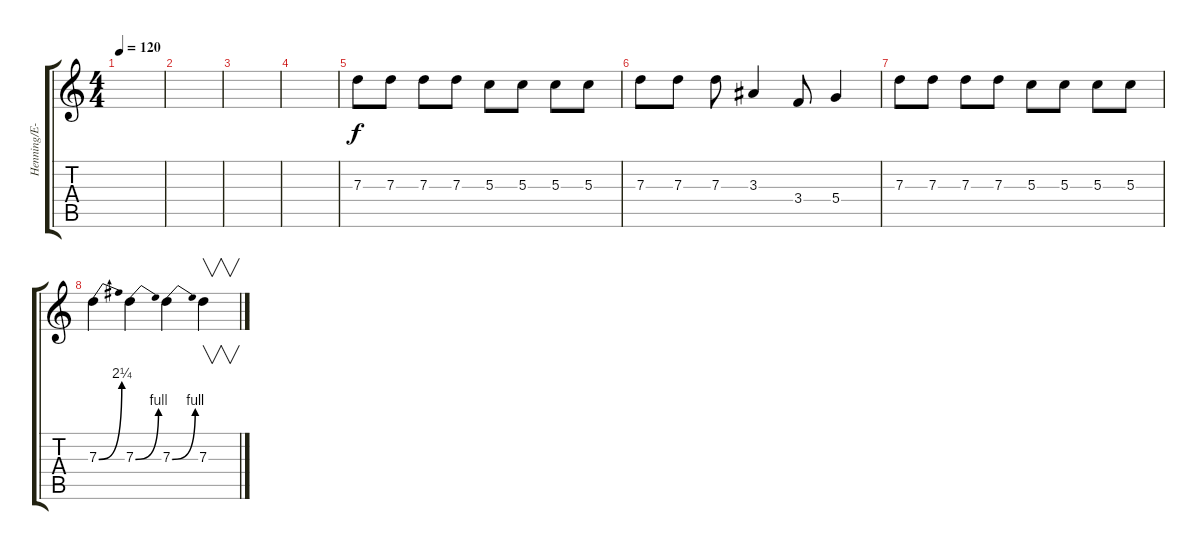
\track ("Henning/E-Guitar/Fills/Solo" "Henning/E-") {instrument overdrivenguitar}
\staff {score tabs}
\tuning (E4 B3 G3 D3 A2 E2) {hide}
\ts (4 4)
\tempo 120
\clef g2
\ks c
|
|
|
|
7.3.8 7.3.8 7.3.8 7.3.8 5.3.8 5.3.8 5.3.8 5.3.8 |
7.3.8 7.3.8 7.3.8 3.3.4 3.4.8 5.4.4 |
7.3.8 7.3.8 7.3.8 7.3.8 5.3.8 5.3.8 5.3.8 5.3.8 |
7.3{be (bend 0 0 60 9)}.4 7.3{be (bend 0 0 60 4)}.4 7.3{be (bend 0 0 60 4)}.4 7.3.4{v}
